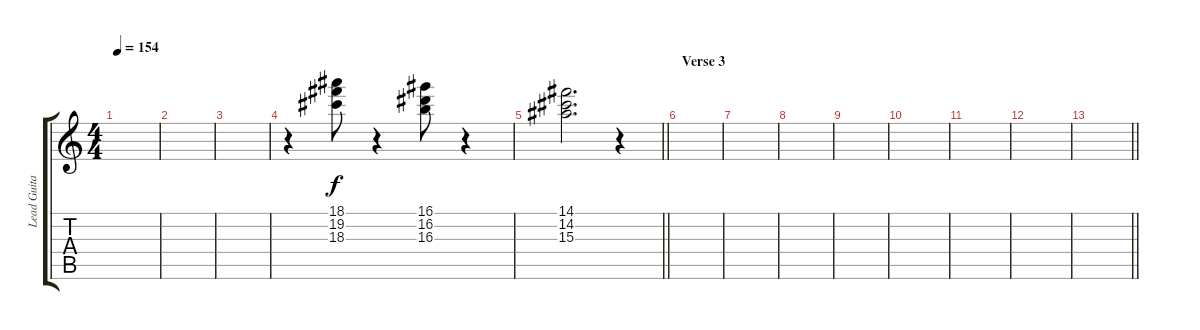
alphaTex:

\track ("Lead Guitar 1" "Lead Guita") {instrument electricguitarjazz}
\staff {score tabs}
\tuning (E4 B3 G3 D3 A2 E2) {hide}
\ts (4 4)
\tempo 154
\clef g2
\ks c
|
|
|
r.4 (18.1 19.2 18.3).8 r.4 (16.1 16.2 16.3).8 r.4 |
\barLineRight lightlight
(14.1 14.2 15.3).2{d} r.4 |
\section ("" "Verse 3")
|
|
|
|
|
|
|
\barLineRight lightlight
